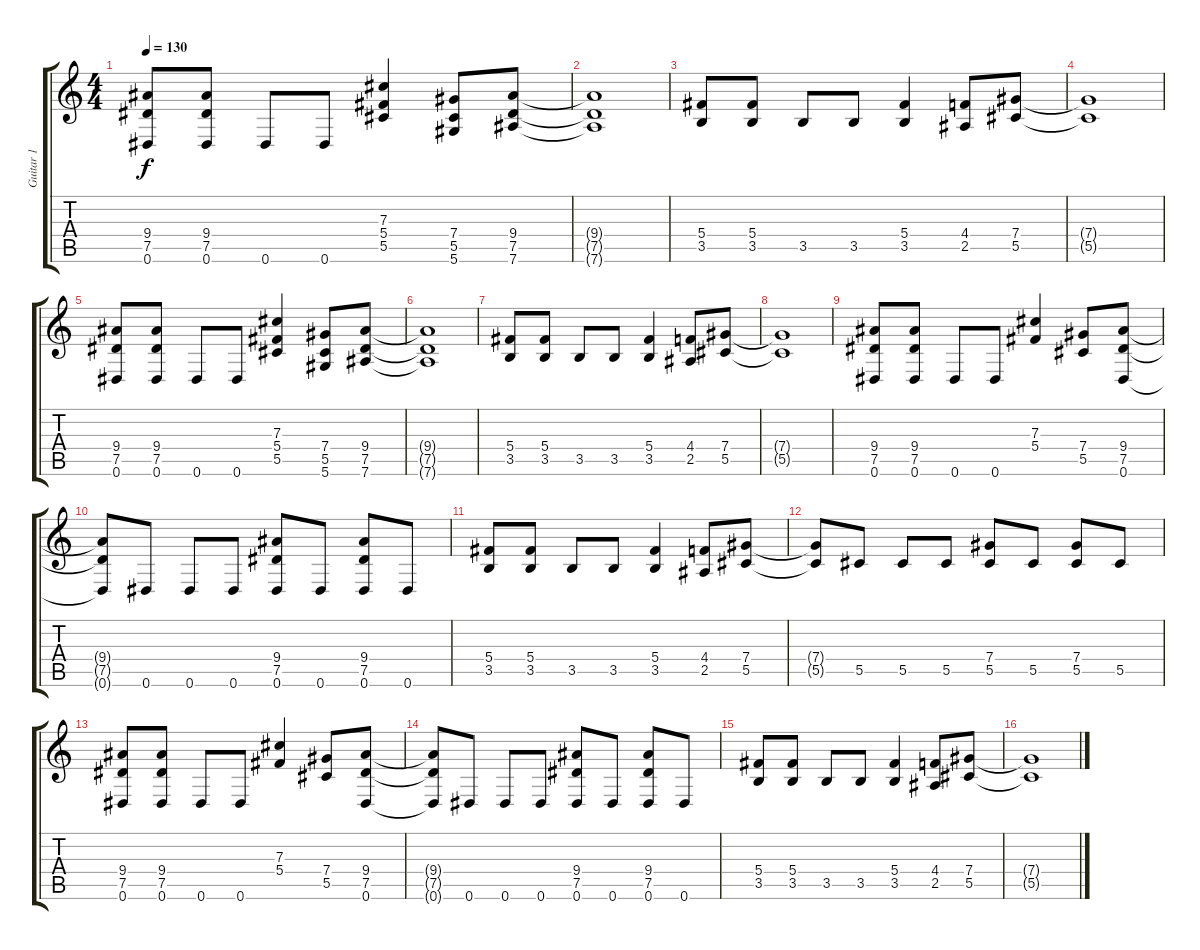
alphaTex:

\track ("Guitar 1" "Guitar 1") {instrument distortionguitar}
\staff {score tabs}
\tuning (Eb4 Bb3 Gb3 Db3 Ab2 Eb2) {hide}
\ts (4 4)
\tempo 130
\clef g2
\ks c
(9.4 7.5 0.6).8{dy f instrument distortionguitar} (9.4 7.5 0.6).8 0.6.8 0.6.8 (7.3 5.4 5.5).4 (7.4 5.5 5.6).8 (9.4 7.5 7.6).8 |
(9.4{t} 7.5{t} 7.6{t}).1 |
(5.4 3.5).8 (5.4 3.5).8 3.5.8 3.5.8 (5.4 3.5).4 (4.4 2.5).8 (7.4 5.5).8 |
(7.4{t} 5.5{t}).1 |
(9.4 7.5 0.6).8 (9.4 7.5 0.6).8 0.6.8 0.6.8 (7.3 5.4 5.5).4 (7.4 5.5 5.6).8 (9.4 7.5 7.6).8 |
(9.4{t} 7.5{t} 7.6{t}).1 |
(5.4 3.5).8 (5.4 3.5).8 3.5.8 3.5.8 (5.4 3.5).4 (4.4 2.5).8 (7.4 5.5).8 |
(7.4{t} 5.5{t}).1 |
(9.4 7.5 0.6).8 (9.4 7.5 0.6).8 0.6.8 0.6.8 (7.3 5.4).4 (7.4 5.5).8 (9.4 7.5 0.6).8 |
(9.4{t} 7.5{t} 0.6{t}).8 0.6.8 0.6.8 0.6.8 (9.4 7.5 0.6).8 0.6.8 (9.4 7.5 0.6).8 0.6.8 |
(5.4 3.5).8 (5.4 3.5).8 3.5.8 3.5.8 (5.4 3.5).4 (4.4 2.5).8 (7.4 5.5).8 |
(7.4{t} 5.5{t}).8 5.5.8 5.5.8 5.5.8 (7.4 5.5).8 5.5.8 (7.4 5.5).8 5.5.8 |
(9.4 7.5 0.6).8 (9.4 7.5 0.6).8 0.6.8 0.6.8 (7.3 5.4).4 (7.4 5.5).8 (9.4 7.5 0.6).8 |
(9.4{t} 7.5{t} 0.6{t}).8 0.6.8 0.6.8 0.6.8 (9.4 7.5 0.6).8 0.6.8 (9.4 7.5 0.6).8 0.6.8 |
(5.4 3.5).8 (5.4 3.5).8 3.5.8 3.5.8 (5.4 3.5).4 (4.4 2.5).8 (7.4 5.5).8 |
(7.4{t} 5.5{t}).1
